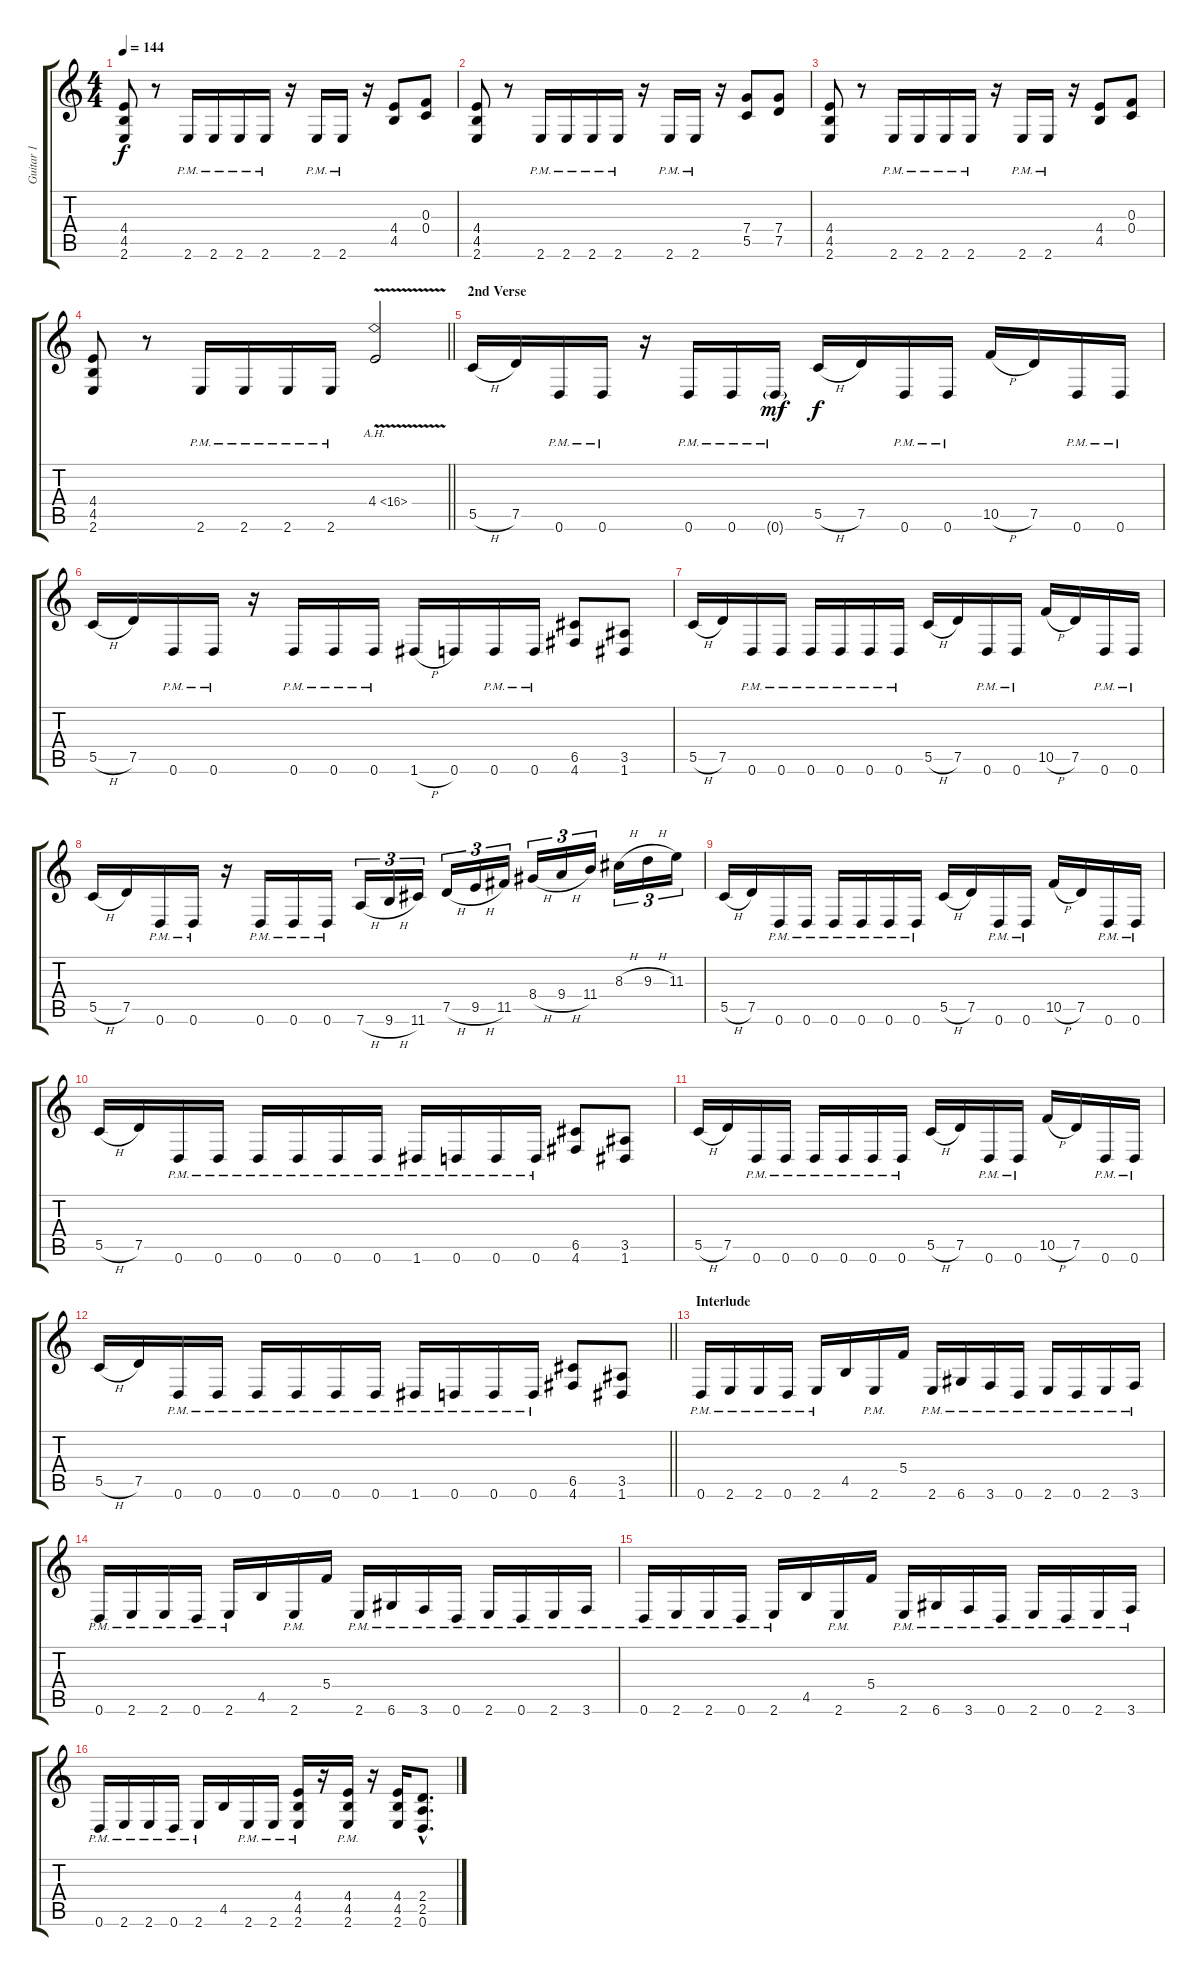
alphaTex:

\track ("Guitar 1" "Guitar 1") {instrument distortionguitar}
\staff {score tabs}
\tuning (D4 A3 F3 C3 G2 D2) {hide}
\ts (4 4)
\tempo 144
\clef g2
\ks c
(4.4 4.5 2.6).8{dy f} r.8 2.6{pm}.16 2.6{pm}.16 2.6{pm}.16 2.6{pm}.16 r.16 2.6{pm}.16 2.6{pm}.16 r.16 (4.4 4.5).8 (0.3 0.4).8 |
(4.4 4.5 2.6).8 r.8 2.6{pm}.16 2.6{pm}.16 2.6{pm}.16 2.6{pm}.16 r.16 2.6{pm}.16 2.6{pm}.16 r.16 (7.4 5.5).8 (7.4 7.5).8 |
(4.4 4.5 2.6).8 r.8 2.6{pm}.16 2.6{pm}.16 2.6{pm}.16 2.6{pm}.16 r.16 2.6{pm}.16 2.6{pm}.16 r.16 (4.4 4.5).8 (0.3 0.4).8 |
\barLineRight lightlight
(4.4 4.5 2.6).8 r.8 2.6{pm}.16 2.6{pm}.16 2.6{pm}.16 2.6{pm}.16 4.4{ah 12 v}.2 |
\section ("" "2nd Verse")
5.5{h}.16{volume 10} 7.5.16 0.6{pm}.16 0.6{pm}.16 r.16 0.6{pm}.16 0.6{pm}.16 0.6{g pm}.16{dy mf} 5.5{h}.16{dy f} 7.5.16 0.6{pm}.16 0.6{pm}.16 10.5{h}.16 7.5.16 0.6{pm}.16 0.6{pm}.16 |
5.5{h}.16 7.5.16 0.6{pm}.16 0.6{pm}.16 r.16 0.6{pm}.16 0.6{pm}.16 0.6{pm}.16 1.6{h}.16 0.6.16 0.6{pm}.16 0.6{pm}.16 (6.5 4.6).8 (3.5 1.6).8 |
5.5{h}.16 7.5.16 0.6{pm}.16 0.6{pm}.16 0.6{pm}.16 0.6{pm}.16 0.6{pm}.16 0.6{pm}.16 5.5{h}.16 7.5.16 0.6{pm}.16 0.6{pm}.16 10.5{h}.16 7.5.16 0.6{pm}.16 0.6{pm}.16 |
5.5{h}.16 7.5.16 0.6{pm}.16 0.6{pm}.16 r.16 0.6{pm}.16 0.6{pm}.16 0.6{pm}.16 7.6{h}.16{tu (3 2)} 9.6{h}.16{tu (3 2)} 11.6.16{tu (3 2)} 7.5{h}.16{tu (3 2)} 9.5{h}.16{tu (3 2)} 11.5.16{tu (3 2)} 8.4{h}.16{tu (3 2)} 9.4{h}.16{tu (3 2)} 11.4.16{tu (3 2)} 8.3{h}.16{tu (3 2)} 9.3{h}.16{tu (3 2)} 11.3.16{tu (3 2)} |
5.5{h}.16 7.5.16 0.6{pm}.16 0.6{pm}.16 0.6{pm}.16 0.6{pm}.16 0.6{pm}.16 0.6{pm}.16 5.5{h}.16 7.5.16 0.6{pm}.16 0.6{pm}.16 10.5{h}.16 7.5.16 0.6{pm}.16 0.6{pm}.16 |
5.5{h}.16 7.5.16 0.6{pm}.16 0.6{pm}.16 0.6{pm}.16 0.6{pm}.16 0.6{pm}.16 0.6{pm}.16 1.6{pm}.16 0.6{pm}.16 0.6{pm}.16 0.6{pm}.16 (6.5 4.6).8 (3.5 1.6).8 |
5.5{h}.16 7.5.16 0.6{pm}.16 0.6{pm}.16 0.6{pm}.16 0.6{pm}.16 0.6{pm}.16 0.6{pm}.16 5.5{h}.16 7.5.16 0.6{pm}.16 0.6{pm}.16 10.5{h}.16 7.5.16 0.6{pm}.16 0.6{pm}.16 |
\barLineRight lightlight
5.5{h}.16 7.5.16 0.6{pm}.16 0.6{pm}.16 0.6{pm}.16 0.6{pm}.16 0.6{pm}.16 0.6{pm}.16 1.6{pm}.16 0.6{pm}.16 0.6{pm}.16 0.6{pm}.16 (6.5 4.6).8 (3.5 1.6).8 |
\section ("" "Interlude")
0.6{pm}.16 2.6{pm}.16 2.6{pm}.16 0.6{pm}.16 2.6{pm}.16 4.5.16 2.6{pm}.16 5.4.16 2.6{pm}.16 6.6{pm}.16 3.6{pm}.16 0.6{pm}.16 2.6{pm}.16 0.6{pm}.16 2.6{pm}.16 3.6{pm}.16 |
0.6{pm}.16 2.6{pm}.16 2.6{pm}.16 0.6{pm}.16 2.6{pm}.16 4.5.16 2.6{pm}.16 5.4.16 2.6{pm}.16 6.6{pm}.16 3.6{pm}.16 0.6{pm}.16 2.6{pm}.16 0.6{pm}.16 2.6{pm}.16 3.6{pm}.16 |
0.6{pm}.16 2.6{pm}.16 2.6{pm}.16 0.6{pm}.16 2.6{pm}.16 4.5.16 2.6{pm}.16 5.4.16 2.6{pm}.16 6.6{pm}.16 3.6{pm}.16 0.6{pm}.16 2.6{pm}.16 0.6{pm}.16 2.6{pm}.16 3.6{pm}.16 |
0.6{pm}.16 2.6{pm}.16 2.6{pm}.16 0.6{pm}.16 2.6{pm}.16 4.5.16 2.6{pm}.16 2.6{pm}.16 (4.4{pm} 4.5{pm} 2.6{pm}).16 r.16 (4.4{pm} 4.5{pm} 2.6{pm}).16 r.16 (4.4 4.5 2.6).16 (2.4{hac} 2.5{hac} 0.6{hac}).8{d}
